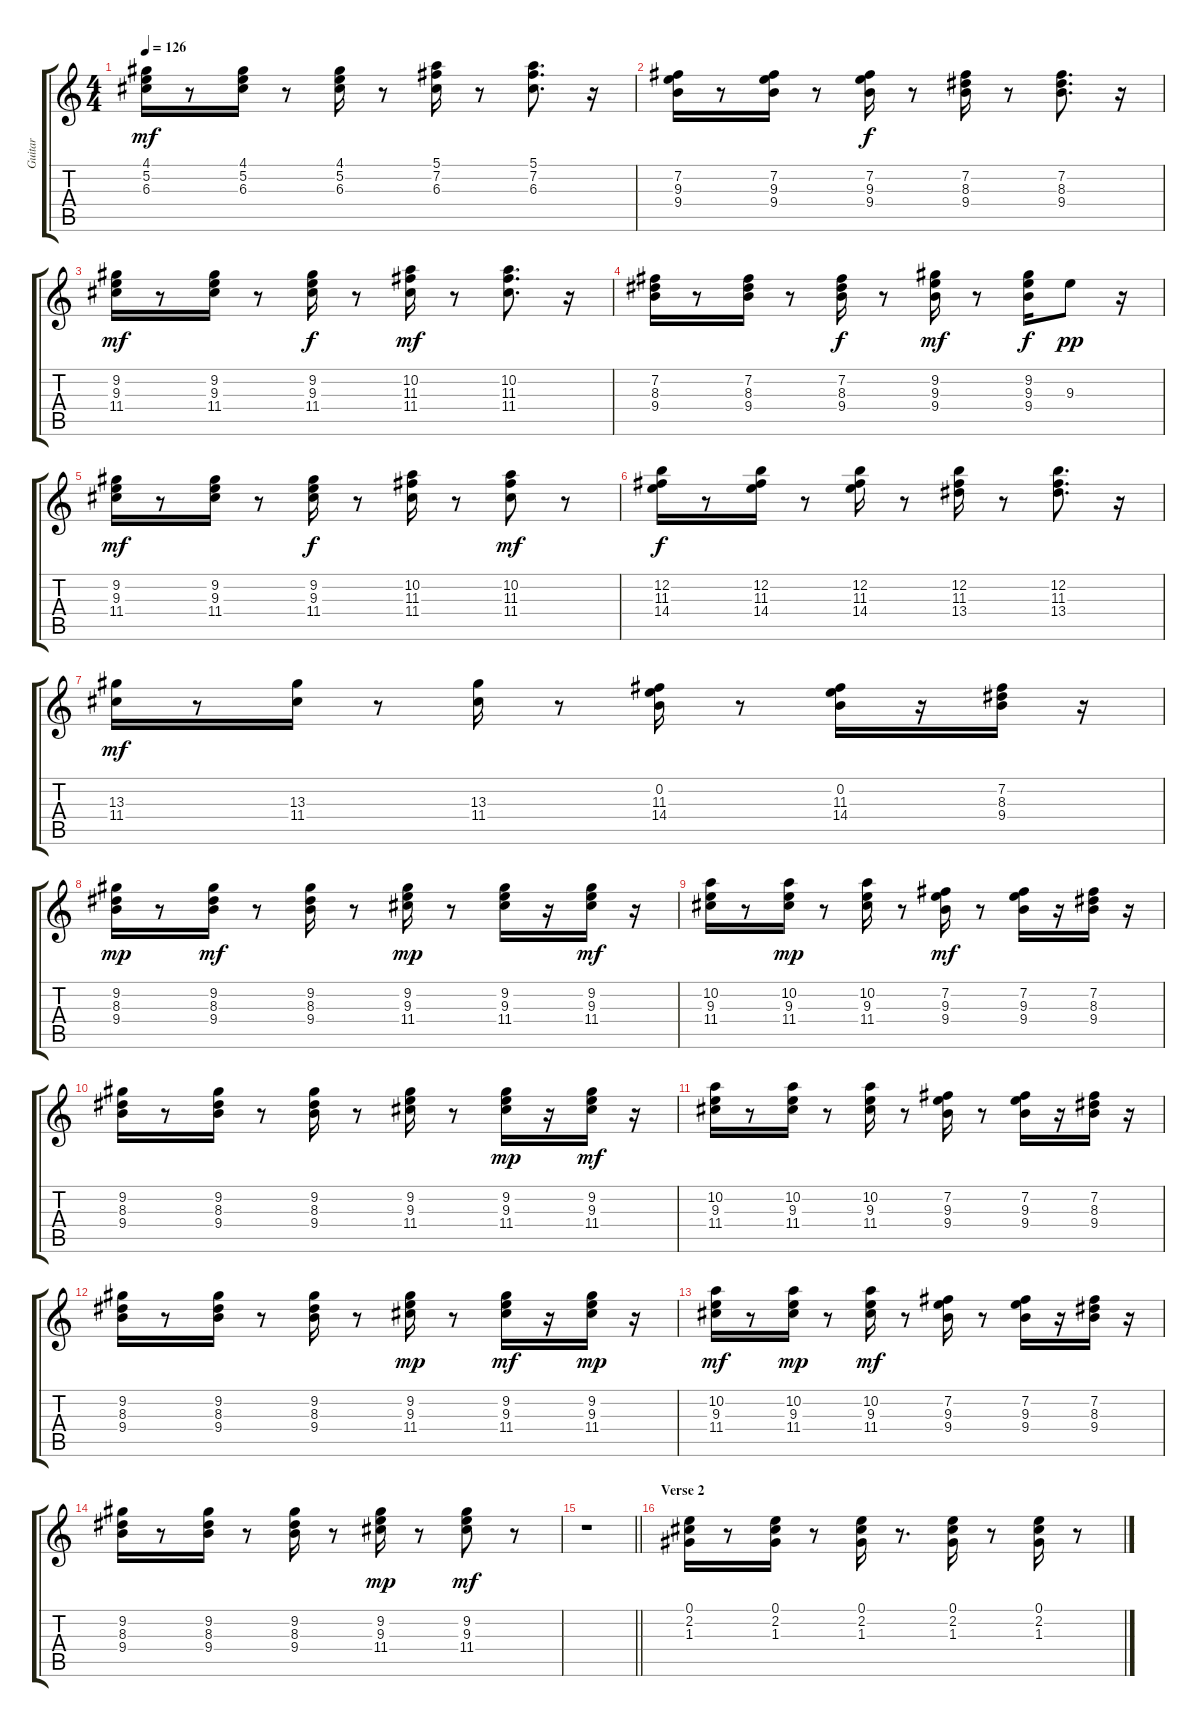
\track ("Guitar" "Guitar") {instrument acousticguitarsteel}
\staff {score tabs}
\tuning (E4 B3 G3 D3 A2 E2) {hide}
\ts (4 4)
\tempo 126
\clef g2
\ks c
(4.1 5.2 6.3).16{dy mf} r.8 (4.1 5.2 6.3).16 r.8 (4.1 5.2 6.3).16 r.8 (5.1 7.2 6.3).16 r.8 (5.1 7.2 6.3).8{d} r.16 |
(7.2 9.3 9.4).16 r.8 (7.2 9.3 9.4).16 r.8 (7.2 9.3 9.4).16{dy f} r.8 (7.2 8.3 9.4).16 r.8 (7.2 8.3 9.4).8{d} r.16 |
(9.2 9.3 11.4).16{dy mf} r.8 (9.2 9.3 11.4).16 r.8 (9.2 9.3 11.4).16{dy f} r.8 (10.2 11.3 11.4).16{dy mf} r.8 (10.2 11.3 11.4).8{d} r.16 |
(7.2 8.3 9.4).16 r.8 (7.2 8.3 9.4).16 r.8 (7.2 8.3 9.4).16{dy f} r.8 (9.2 9.3 9.4).16{dy mf} r.8 (9.2 9.3 9.4).16{dy f} 9.3.8{dy pp} r.16 |
(9.2 9.3 11.4).16{dy mf} r.8 (9.2 9.3 11.4).16 r.8 (9.2 9.3 11.4).16{dy f} r.8 (10.2 11.3 11.4).16 r.8 (10.2 11.3 11.4).8{dy mf} r.8 |
(12.2 11.3 14.4).16{dy f} r.8 (12.2 11.3 14.4).16 r.8 (12.2 11.3 14.4).16 r.8 (12.2 11.3 13.4).16 r.8 (12.2 11.3 13.4).8{d} r.16 |
(13.3 11.4).16{dy mf} r.8 (13.3 11.4).16 r.8 (13.3 11.4).16 r.8 (0.2 11.3 14.4).16 r.8 (0.2 11.3 14.4).16 r.16 (7.2 8.3 9.4).16 r.16 |
(9.2 8.3 9.4).16{dy mp} r.8 (9.2 8.3 9.4).16{dy mf} r.8 (9.2 8.3 9.4).16 r.8 (9.2 9.3 11.4).16{dy mp} r.8 (9.2 9.3 11.4).16 r.16 (9.2 9.3 11.4).16{dy mf} r.16 |
(10.2 9.3 11.4).16 r.8 (10.2 9.3 11.4).16{dy mp} r.8 (10.2 9.3 11.4).16 r.8 (7.2 9.3 9.4).16{dy mf} r.8 (7.2 9.3 9.4).16 r.16 (7.2 8.3 9.4).16 r.16 |
(9.2 8.3 9.4).16 r.8 (9.2 8.3 9.4).16 r.8 (9.2 8.3 9.4).16 r.8 (9.2 9.3 11.4).16 r.8 (9.2 9.3 11.4).16{dy mp} r.16 (9.2 9.3 11.4).16{dy mf} r.16 |
(10.2 9.3 11.4).16 r.8 (10.2 9.3 11.4).16 r.8 (10.2 9.3 11.4).16 r.8 (7.2 9.3 9.4).16 r.8 (7.2 9.3 9.4).16 r.16 (7.2 8.3 9.4).16 r.16 |
(9.2 8.3 9.4).16 r.8 (9.2 8.3 9.4).16 r.8 (9.2 8.3 9.4).16 r.8 (9.2 9.3 11.4).16{dy mp} r.8 (9.2 9.3 11.4).16{dy mf} r.16 (9.2 9.3 11.4).16{dy mp} r.16 |
(10.2 9.3 11.4).16{dy mf} r.8 (10.2 9.3 11.4).16{dy mp} r.8 (10.2 9.3 11.4).16{dy mf} r.8 (7.2 9.3 9.4).16 r.8 (7.2 9.3 9.4).16 r.16 (7.2 8.3 9.4).16 r.16 |
(9.2 8.3 9.4).16 r.8 (9.2 8.3 9.4).16 r.8 (9.2 8.3 9.4).16 r.8 (9.2 9.3 11.4).16{dy mp} r.8 (9.2 9.3 11.4).8{dy mf} r.8 |
\barLineRight lightlight
r.1 |
\section ("" "Verse 2")
(0.1 2.2 1.3).16 r.8 (0.1 2.2 1.3).16 r.8 (0.1 2.2 1.3).16 r.8{d} (0.1 2.2 1.3).16 r.8 (0.1 2.2 1.3).16 r.8
